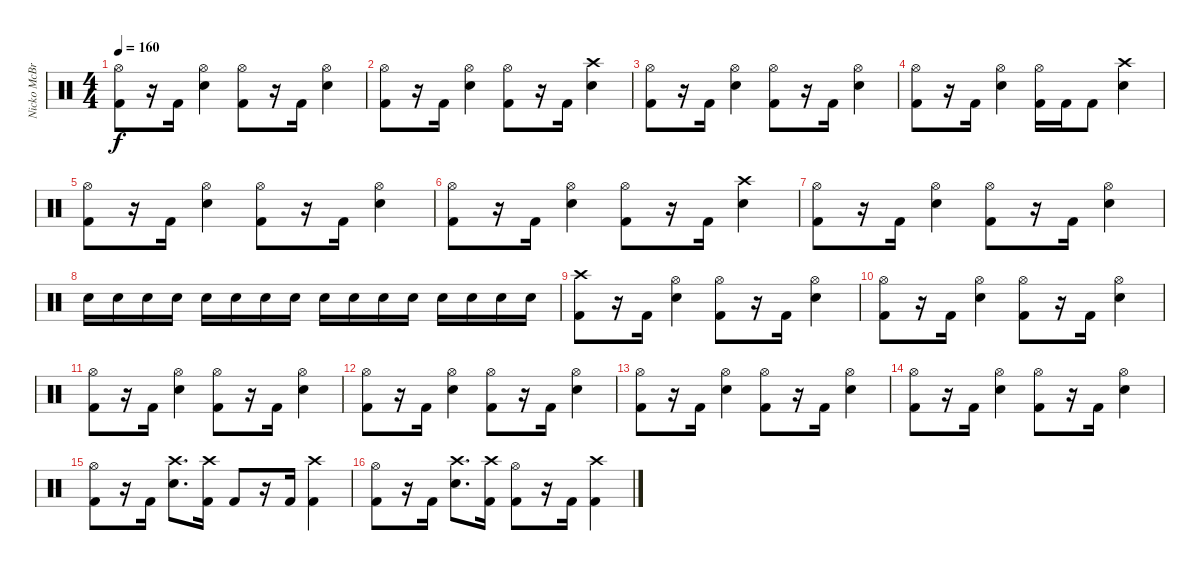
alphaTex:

\track ("Nicko McBrien" "Nicko McBr") {instrument percussion}
\staff {score}
\articulation defaults
\ts (4 4)
\tempo 160
\clef neutral
\ks c
("Hi-Hat (open)" "Kick (hit) 2").8{dy f} r.16 "Kick (hit) 2".16 ("Hi-Hat (open)" "Snare (hit) 2").4 ("Hi-Hat (open)" "Kick (hit) 2").8 r.16 "Kick (hit) 2".16 ("Hi-Hat (open)" "Snare (hit) 2").4 |
("Hi-Hat (open)" "Kick (hit) 2").8 r.16 "Kick (hit) 2".16 ("Hi-Hat (open)" "Snare (hit) 2").4 ("Hi-Hat (open)" "Kick (hit) 2").8 r.16 "Kick (hit) 2".16 ("Crash high (hit)" "Snare (hit) 2").4 |
("Hi-Hat (open)" "Kick (hit) 2").8 r.16 "Kick (hit) 2".16 ("Hi-Hat (open)" "Snare (hit) 2").4 ("Hi-Hat (open)" "Kick (hit) 2").8 r.16 "Kick (hit) 2".16 ("Hi-Hat (open)" "Snare (hit) 2").4 |
("Hi-Hat (open)" "Kick (hit) 2").8 r.16 "Kick (hit) 2".16 ("Hi-Hat (open)" "Snare (hit) 2").4 ("Hi-Hat (open)" "Kick (hit) 2").16 "Kick (hit) 2".16 "Kick (hit) 2".8 ("Crash high (hit)" "Snare (hit) 2").4 |
("Hi-Hat (open)" "Kick (hit) 2").8 r.16 "Kick (hit) 2".16 ("Hi-Hat (open)" "Snare (hit) 2").4 ("Hi-Hat (open)" "Kick (hit) 2").8 r.16 "Kick (hit) 2".16 ("Hi-Hat (open)" "Snare (hit) 2").4 |
("Hi-Hat (open)" "Kick (hit) 2").8 r.16 "Kick (hit) 2".16 ("Hi-Hat (open)" "Snare (hit) 2").4 ("Hi-Hat (open)" "Kick (hit) 2").8 r.16 "Kick (hit) 2".16 ("Crash high (hit)" "Snare (hit) 2").4 |
("Hi-Hat (open)" "Kick (hit) 2").8 r.16 "Kick (hit) 2".16 ("Hi-Hat (open)" "Snare (hit) 2").4 ("Hi-Hat (open)" "Kick (hit) 2").8 r.16 "Kick (hit) 2".16 ("Hi-Hat (open)" "Snare (hit) 2").4 |
"Snare (hit) 2".16 "Snare (hit) 2".16 "Snare (hit) 2".16 "Snare (hit) 2".16 "Snare (hit) 2".16 "Snare (hit) 2".16 "Snare (hit) 2".16 "Snare (hit) 2".16 "Snare (hit) 2".16 "Snare (hit) 2".16 "Snare (hit) 2".16 "Snare (hit) 2".16 "Snare (hit) 2".16 "Snare (hit) 2".16 "Snare (hit) 2".16 "Snare (hit) 2".16 |
("Crash high (hit)" "Kick (hit) 2").8 r.16 "Kick (hit) 2".16 ("Hi-Hat (open)" "Snare (hit) 2").4 ("Hi-Hat (open)" "Kick (hit) 2").8 r.16 "Kick (hit) 2".16 ("Hi-Hat (open)" "Snare (hit) 2").4 |
("Hi-Hat (open)" "Kick (hit) 2").8 r.16 "Kick (hit) 2".16 ("Hi-Hat (open)" "Snare (hit) 2").4 ("Hi-Hat (open)" "Kick (hit) 2").8 r.16 "Kick (hit) 2".16 ("Hi-Hat (open)" "Snare (hit) 2").4 |
("Hi-Hat (open)" "Kick (hit) 2").8 r.16 "Kick (hit) 2".16 ("Hi-Hat (open)" "Snare (hit) 2").4 ("Hi-Hat (open)" "Kick (hit) 2").8 r.16 "Kick (hit) 2".16 ("Hi-Hat (open)" "Snare (hit) 2").4 |
("Hi-Hat (open)" "Kick (hit) 2").8 r.16 "Kick (hit) 2".16 ("Hi-Hat (open)" "Snare (hit) 2").4 ("Hi-Hat (open)" "Kick (hit) 2").8 r.16 "Kick (hit) 2".16 ("Hi-Hat (open)" "Snare (hit) 2").4 |
("Hi-Hat (open)" "Kick (hit) 2").8 r.16 "Kick (hit) 2".16 ("Hi-Hat (open)" "Snare (hit) 2").4 ("Hi-Hat (open)" "Kick (hit) 2").8 r.16 "Kick (hit) 2".16 ("Hi-Hat (open)" "Snare (hit) 2").4 |
("Hi-Hat (open)" "Kick (hit) 2").8 r.16 "Kick (hit) 2".16 ("Hi-Hat (open)" "Snare (hit) 2").4 ("Hi-Hat (open)" "Kick (hit) 2").8 r.16 "Kick (hit) 2".16 ("Hi-Hat (open)" "Snare (hit) 2").4 |
("Hi-Hat (open)" "Kick (hit) 2").8 r.16 "Kick (hit) 2".16 ("Crash high (hit)" "Snare (hit) 2").8{d} ("Crash high (hit)" "Kick (hit) 2").16 "Kick (hit) 2".8 r.16 "Kick (hit) 2".16 ("Crash high (hit)" "Kick (hit) 2").4 |
("Hi-Hat (open)" "Kick (hit) 2").8 r.16 "Kick (hit) 2".16 ("Crash high (hit)" "Snare (hit) 2").8{d} ("Crash high (hit)" "Kick (hit) 2").16 ("Hi-Hat (open)" "Kick (hit) 2").8 r.16 "Kick (hit) 2".16 ("Crash high (hit)" "Kick (hit) 2").4
